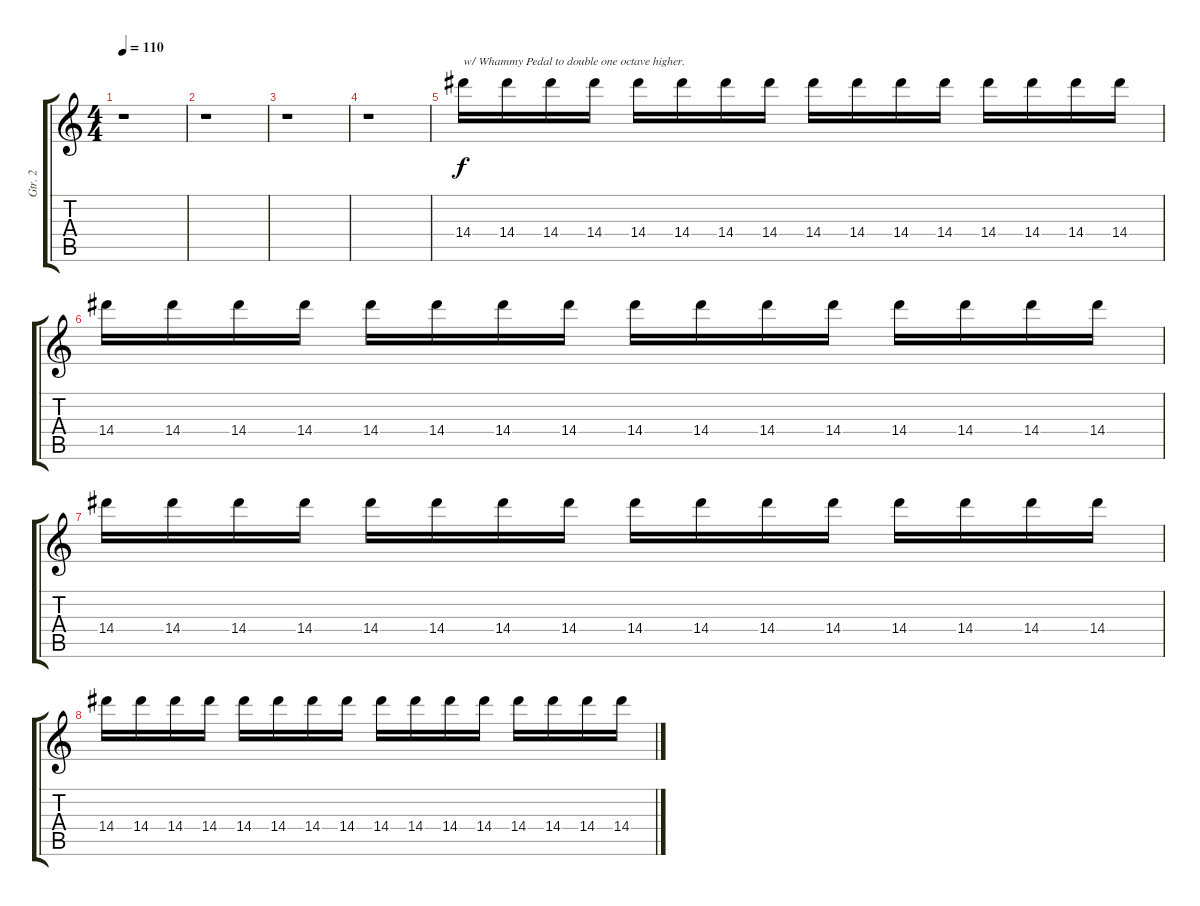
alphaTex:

\track ("Gtr. 2" "Gtr. 2") {instrument overdrivenguitar}
\staff {score tabs}
\tuning (Eb5 Bb4 Gb4 Db4 Ab3 Eb3) {hide}
\ts (4 4)
\tempo 110
\clef g2
\ks c
r.1{dy f instrument overdrivenguitar} |
r.1 |
r.1 |
r.1 |
14.4.16{txt "w/ Whammy Pedal to double one octave higher."} 14.4.16 14.4.16 14.4.16 14.4.16 14.4.16 14.4.16 14.4.16 14.4.16 14.4.16 14.4.16 14.4.16 14.4.16 14.4.16 14.4.16 14.4.16 |
14.4.16 14.4.16 14.4.16 14.4.16 14.4.16 14.4.16 14.4.16 14.4.16 14.4.16 14.4.16 14.4.16 14.4.16 14.4.16 14.4.16 14.4.16 14.4.16 |
14.4.16 14.4.16 14.4.16 14.4.16 14.4.16 14.4.16 14.4.16 14.4.16 14.4.16 14.4.16 14.4.16 14.4.16 14.4.16 14.4.16 14.4.16 14.4.16 |
14.4.16 14.4.16 14.4.16 14.4.16 14.4.16 14.4.16 14.4.16 14.4.16 14.4.16 14.4.16 14.4.16 14.4.16 14.4.16 14.4.16 14.4.16 14.4.16
